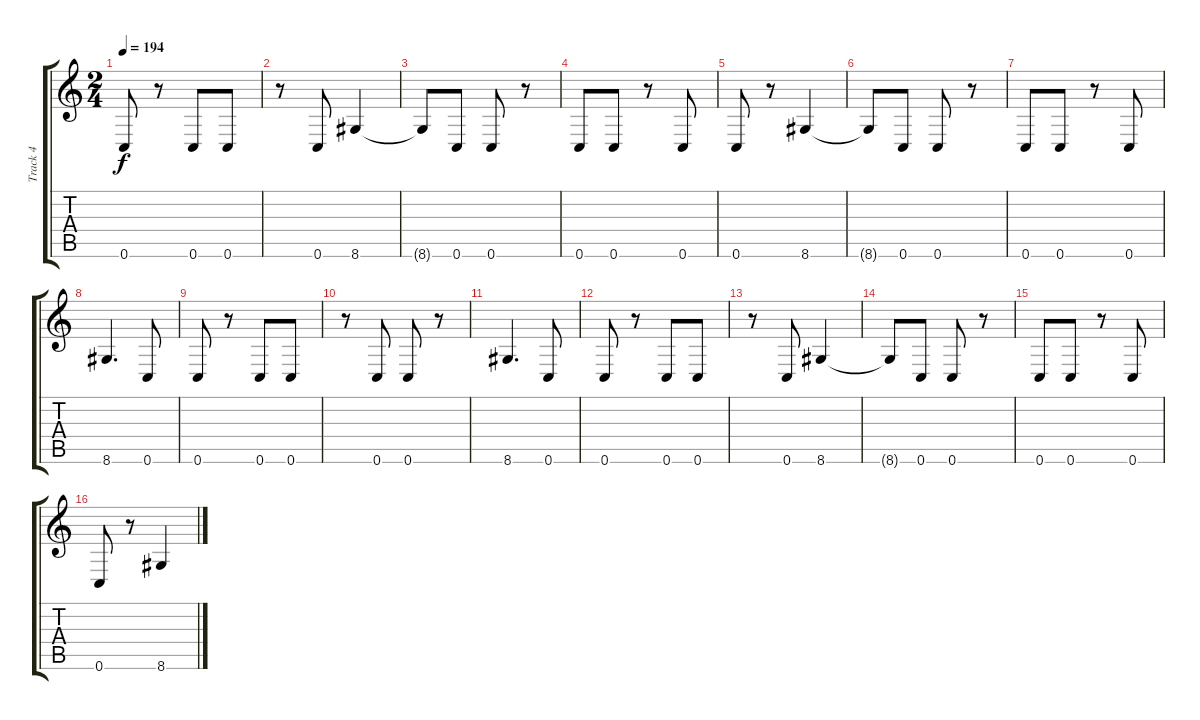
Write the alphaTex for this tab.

\track ("Track 4" "Track 4") {instrument electricbassfinger}
\staff {score tabs}
\tuning (D4 A3 F3 C3 G2 C2) {hide}
\ts (2 4)
\tempo 194
\clef g2
\ks c
0.6.8{dy f} r.8 0.6.8 0.6.8 |
r.8 0.6.8 8.6.4 |
8.6{t}.8 0.6.8 0.6.8 r.8 |
0.6.8 0.6.8 r.8 0.6.8 |
0.6.8 r.8 8.6.4 |
8.6{t}.8 0.6.8 0.6.8 r.8 |
0.6.8 0.6.8 r.8 0.6.8 |
8.6.4{d} 0.6.8 |
0.6.8 r.8 0.6.8 0.6.8 |
r.8 0.6.8 0.6.8 r.8 |
8.6.4{d} 0.6.8 |
0.6.8 r.8 0.6.8 0.6.8 |
r.8 0.6.8 8.6.4 |
8.6{t}.8 0.6.8 0.6.8 r.8 |
0.6.8 0.6.8 r.8 0.6.8 |
0.6.8 r.8 8.6.4
